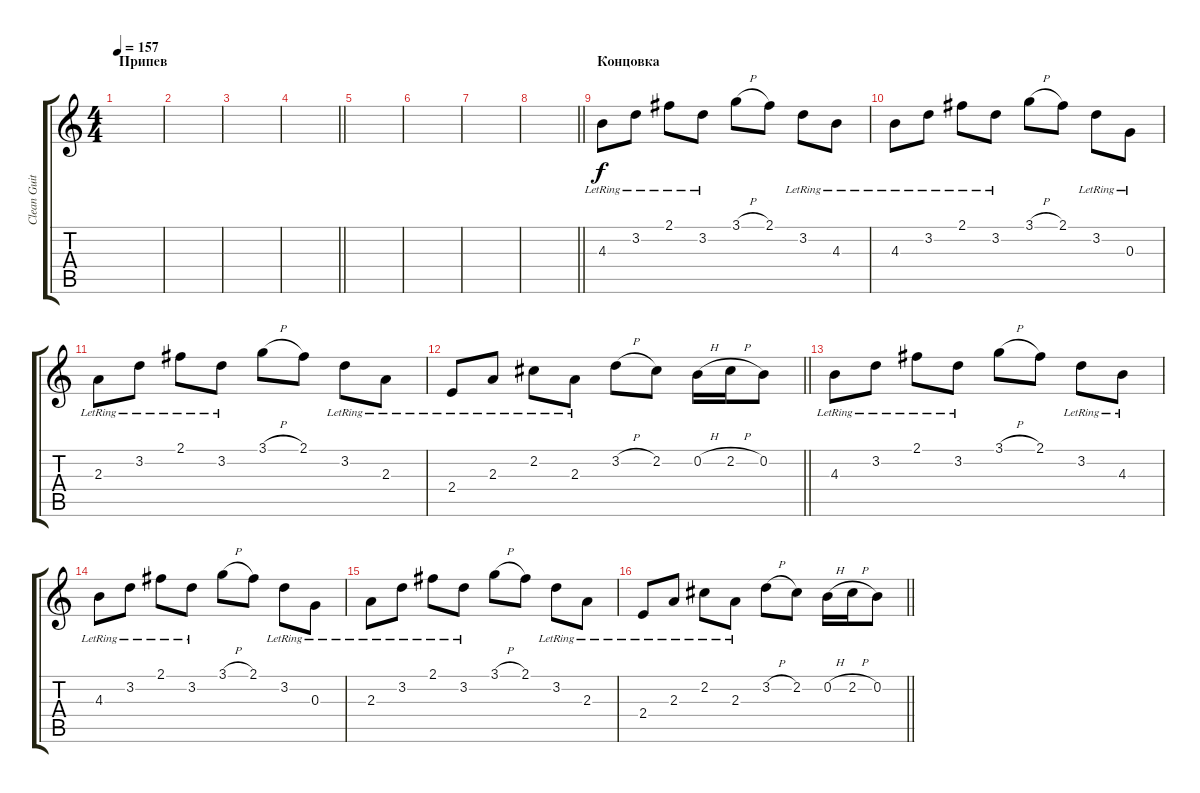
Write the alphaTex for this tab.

\track ("Clean Guitar" "Clean Guit") {instrument electricguitarclean}
\staff {score tabs}
\tuning (E4 B3 G3 D3 A2 E2) {hide}
\ts (4 4)
\section ("" "Припев")
\tempo 157
\clef g2
\ks c
|
|
|
\barLineRight lightlight
|
|
|
|
\barLineRight lightlight
|
\section ("" "Концовка")
4.3{lr}.8 3.2{lr}.8 2.1{lr}.8 3.2{lr}.8 3.1{h}.8 2.1.8 3.2{lr}.8 4.3{lr}.8 |
4.3{lr}.8 3.2{lr}.8 2.1{lr}.8 3.2{lr}.8 3.1{h}.8 2.1.8 3.2{lr}.8 0.3{lr}.8 |
2.3{lr}.8 3.2{lr}.8 2.1{lr}.8 3.2{lr}.8 3.1{h}.8 2.1.8 3.2{lr}.8 2.3{lr}.8 |
\barLineRight lightlight
2.4{lr}.8 2.3{lr}.8 2.2{lr}.8 2.3{lr}.8 3.2{h}.8 2.2.8 0.2{h}.16 2.2{h}.16 0.2.8 |
4.3{lr}.8 3.2{lr}.8 2.1{lr}.8 3.2{lr}.8 3.1{h}.8 2.1.8 3.2{lr}.8 4.3{lr}.8 |
4.3{lr}.8 3.2{lr}.8 2.1{lr}.8 3.2{lr}.8 3.1{h}.8 2.1.8 3.2{lr}.8 0.3{lr}.8 |
2.3{lr}.8 3.2{lr}.8 2.1{lr}.8 3.2{lr}.8 3.1{h}.8 2.1.8 3.2{lr}.8 2.3{lr}.8 |
\barLineRight lightlight
2.4{lr}.8 2.3{lr}.8 2.2{lr}.8 2.3{lr}.8 3.2{h}.8 2.2.8 0.2{h}.16 2.2{h}.16 0.2.8
